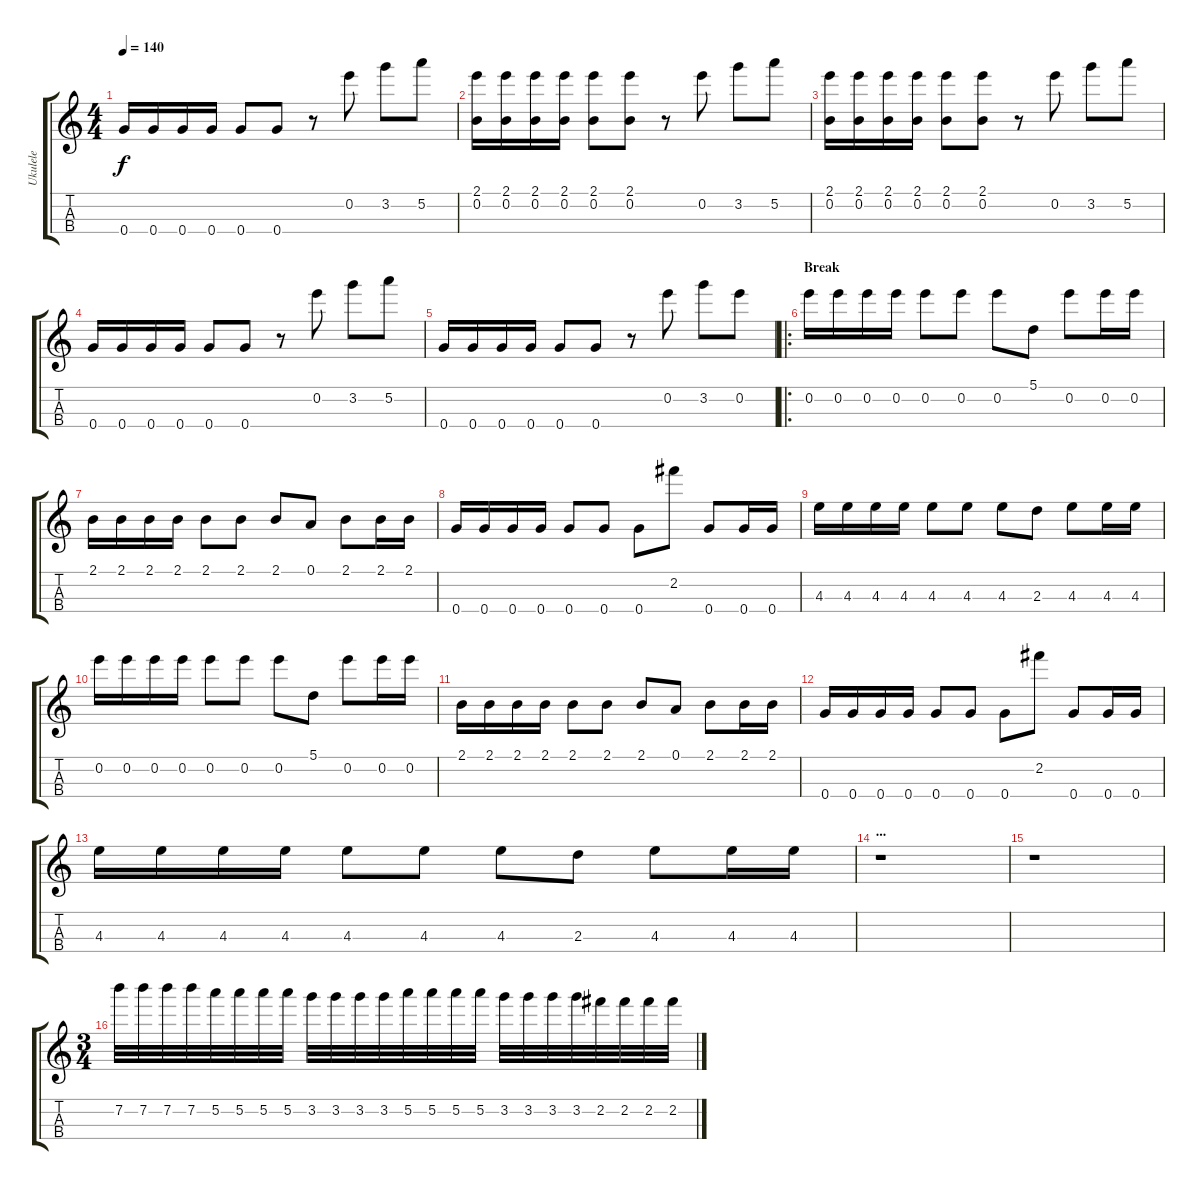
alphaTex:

\track ("Ukulele" "Ukulele") {instrument banjo}
\staff {score tabs}
\tuning (A3 E5 C4 G3) {hide}
\displaytranspose 12
\ts (4 4)
\tempo 140
\clef g2
\ks c
0.4.16{dy f} 0.4.16 0.4.16 0.4.16 0.4.8 0.4.8 r.8 0.2.8 3.2.8 5.2.8 |
(2.1 0.2).16 (2.1 0.2).16 (2.1 0.2).16 (2.1 0.2).16 (2.1 0.2).8 (2.1 0.2).8 r.8 0.2.8 3.2.8 5.2.8 |
(2.1 0.2).16 (2.1 0.2).16 (2.1 0.2).16 (2.1 0.2).16 (2.1 0.2).8 (2.1 0.2).8 r.8 0.2.8 3.2.8 5.2.8 |
0.4.16 0.4.16 0.4.16 0.4.16 0.4.8 0.4.8 r.8 0.2.8 3.2.8 5.2.8 |
0.4.16 0.4.16 0.4.16 0.4.16 0.4.8 0.4.8 r.8 0.2.8 3.2.8 0.2.8 |
\ro
\section ("" "Break")
0.2.16 0.2.16 0.2.16 0.2.16 0.2.8 0.2.8 0.2.8 5.1.8 0.2.8 0.2.16 0.2.16 |
2.1.16 2.1.16 2.1.16 2.1.16 2.1.8 2.1.8 2.1.8 0.1.8 2.1.8 2.1.16 2.1.16 |
0.4.16 0.4.16 0.4.16 0.4.16 0.4.8 0.4.8 0.4.8 2.2.8 0.4.8 0.4.16 0.4.16 |
4.3.16 4.3.16 4.3.16 4.3.16 4.3.8 4.3.8 4.3.8 2.3.8 4.3.8 4.3.16 4.3.16 |
0.2.16 0.2.16 0.2.16 0.2.16 0.2.8 0.2.8 0.2.8 5.1.8 0.2.8 0.2.16 0.2.16 |
2.1.16 2.1.16 2.1.16 2.1.16 2.1.8 2.1.8 2.1.8 0.1.8 2.1.8 2.1.16 2.1.16 |
0.4.16 0.4.16 0.4.16 0.4.16 0.4.8 0.4.8 0.4.8 2.2.8 0.4.8 0.4.16 0.4.16 |
4.3.16 4.3.16 4.3.16 4.3.16 4.3.8 4.3.8 4.3.8 2.3.8 4.3.8 4.3.16 4.3.16 |
\section ("" "...")
r.1 |
r.1 |
\ts (3 4)
7.2.32 7.2.32 7.2.32 7.2.32 5.2.32 5.2.32 5.2.32 5.2.32 3.2.32 3.2.32 3.2.32 3.2.32 5.2.32 5.2.32 5.2.32 5.2.32 3.2.32 3.2.32 3.2.32 3.2.32 2.2.32 2.2.32 2.2.32 2.2.32
